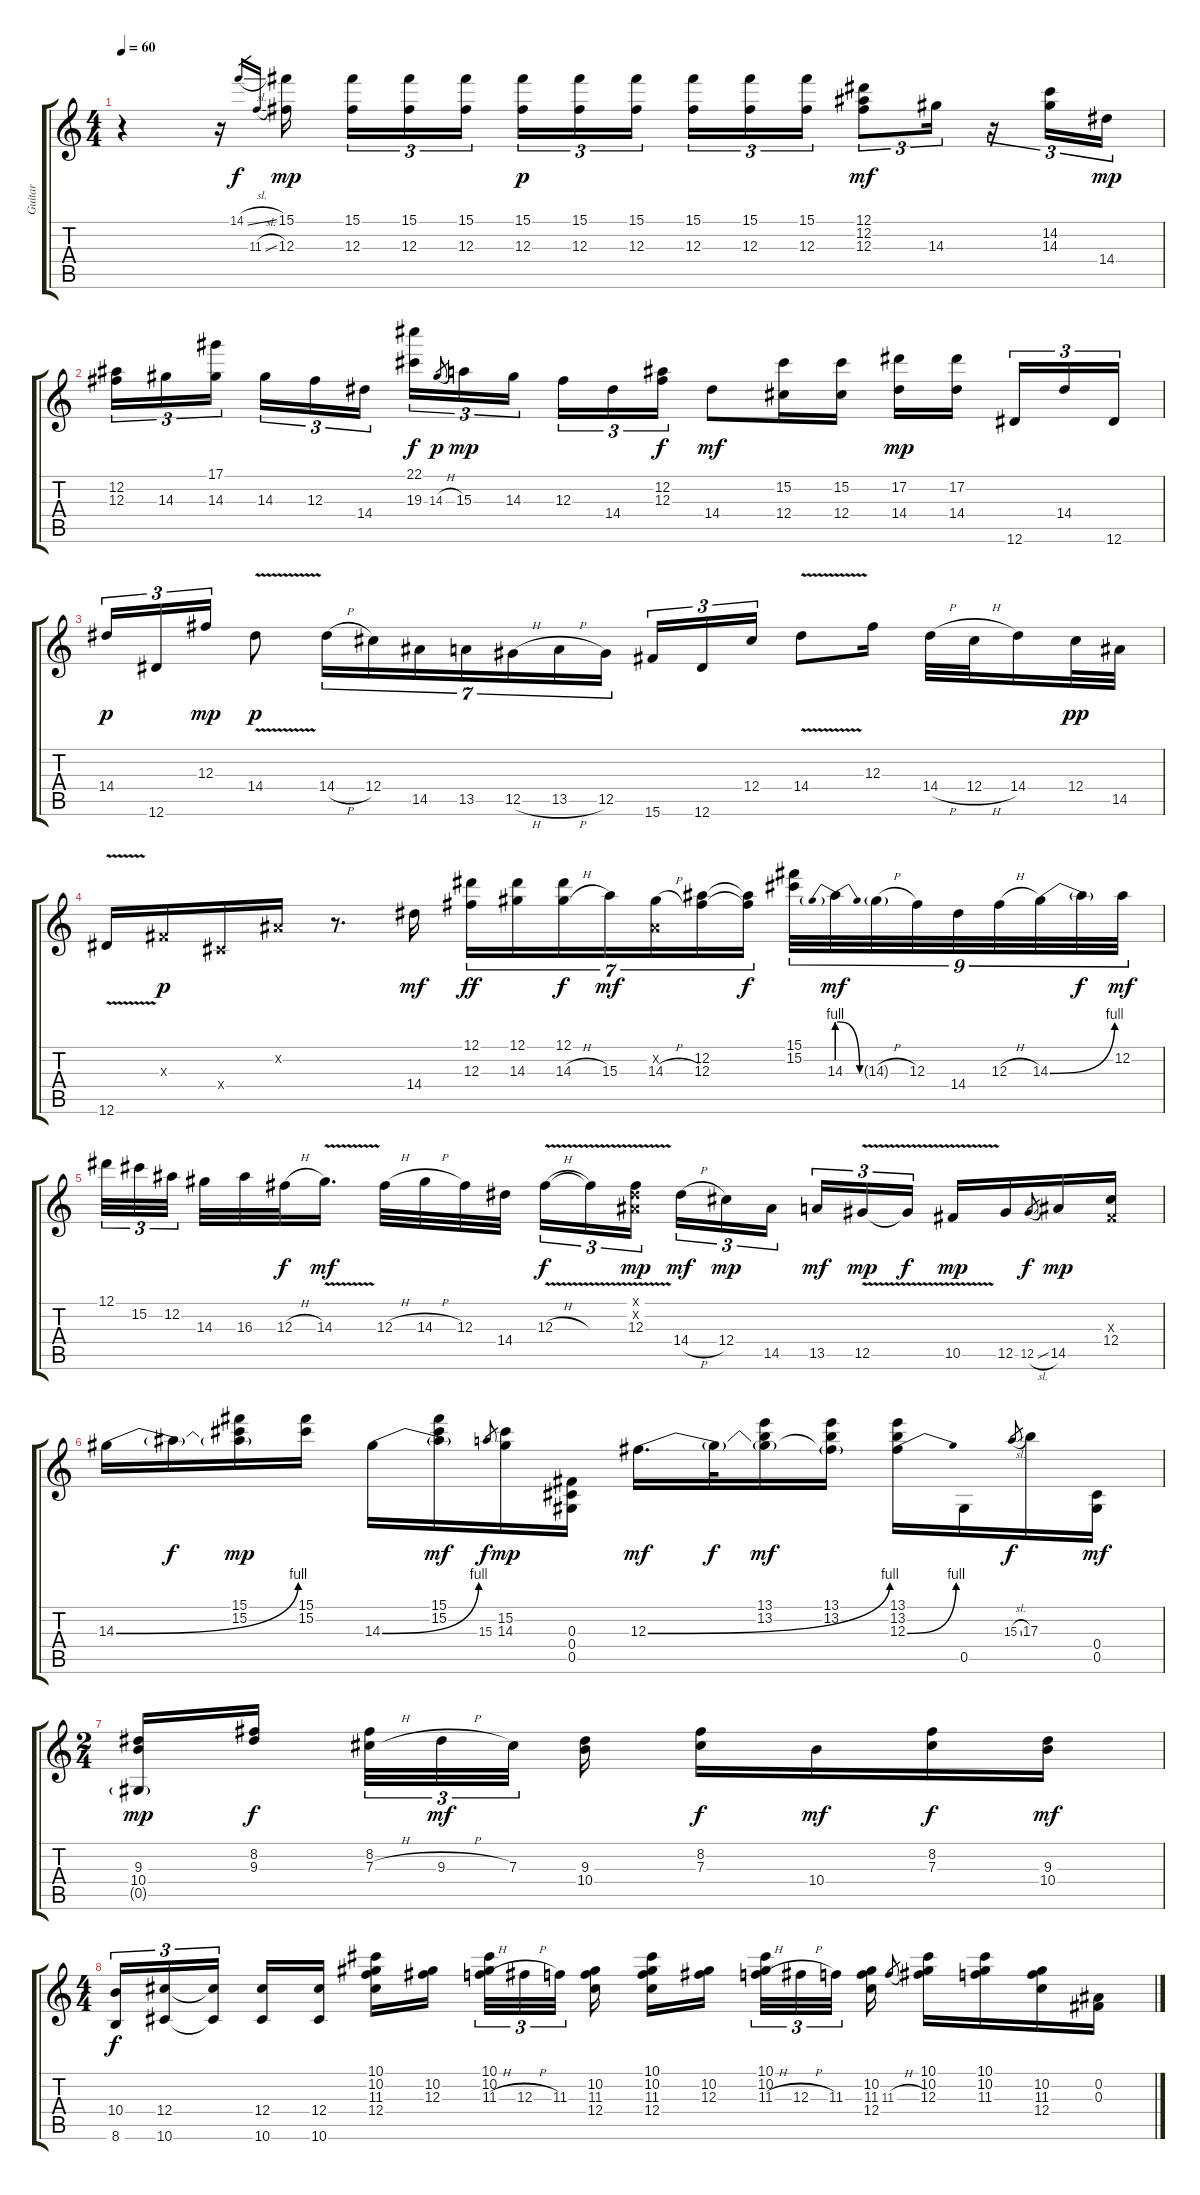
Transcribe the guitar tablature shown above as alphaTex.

\track ("Guitar" "Guitar") {instrument overdrivenguitar}
\staff {score tabs}
\tuning (Eb4 Bb3 Gb3 Db3 Ab2 Eb2) {hide}
\ts (4 4)
\tempo 60
\clef g2
\ks c
r.4{dy p} r.16 14.1{sl}.16{gr dy f} 11.3{sl}.16{gr} (15.1 12.3).16{dy mp beam splitsecondary} (15.1 12.3).16{tu (3 2)} (15.1 12.3).16{tu (3 2)} (15.1 12.3).16{tu (3 2)} (15.1 12.3).16{tu (3 2) dy p} (15.1 12.3).16{tu (3 2)} (15.1 12.3).16{tu (3 2) beam splitsecondary} (15.1 12.3).16{tu (3 2)} (15.1 12.3).16{tu (3 2)} (15.1 12.3).16{tu (3 2)} (12.1 12.2 12.3).8{tu (3 2) dy mf} 14.3.16{tu (3 2)} r.16{tu (3 2)} (14.2 14.3).16{tu (3 2)} 14.4.16{tu (3 2) dy mp} |
(12.2 12.3).16{tu (3 2)} 14.3.16{tu (3 2)} (17.1 14.3).16{tu (3 2) beam splitsecondary} 14.3.16{tu (3 2)} 12.3.16{tu (3 2)} 14.4.16{tu (3 2)} (22.1 19.3).16{tu (3 2) dy f} 14.3{h}.8{gr dy p} 15.3.16{tu (3 2) dy mp} 14.3.16{tu (3 2) beam splitsecondary} 12.3.16{tu (3 2)} 14.4.16{tu (3 2)} (12.2 12.3).16{tu (3 2) dy f} 14.4.8{dy mf} (15.2 12.4).16 (15.2 12.4).16 (17.2 14.4).16{dy mp} (17.2 14.4).16{beam splitsecondary} 12.6.16{tu (3 2)} 14.4.16{tu (3 2)} 12.6.16{tu (3 2)} |
14.4.16{tu (3 2) dy p} 12.6.16{tu (3 2)} 12.3.16{tu (3 2) dy mp} 14.4{v}.8{dy p} 14.4{h}.16{tu (7 4)} 12.4.16{tu (7 4)} 14.5.16{tu (7 4)} 13.5.16{tu (7 4)} 12.5{h}.16{tu (7 4)} 13.5{h}.16{tu (7 4)} 12.5.16{tu (7 4)} 15.6.16{tu (3 2)} 12.6.16{tu (3 2)} 12.4.16{tu (3 2)} 14.4{v}.8 12.3.16 14.4{h}.32 12.4{h}.32 14.4.16 12.4.32{dy pp} 14.5.32 |
12.6{v}.16 0.3{x}.16{dy p} 0.4{x}.16 0.2{x}.16 r.8{d} 14.4.16{dy mf} (12.1 12.3).16{tu (7 4) dy ff} (12.1 14.3).16{tu (7 4)} (12.1 14.3{h}).16{tu (7 4) dy f} 15.3.16{tu (7 4) dy mf} (0.2{x} 14.3{h}).16{tu (7 4)} (12.2 12.3).16{tu (7 4)} (12.2{t} 12.3{t}).16{tu (7 4) dy f} (15.1 15.2).32{tu (9 8)} 14.3{be (prebendrelease 0 4 60 0)}.32{tu (9 8) dy mf} 14.3{h g}.32{tu (9 8)} 12.3.32{tu (9 8)} 14.4.32{tu (9 8)} 12.3{h}.32{tu (9 8)} 14.3{be (bend 0 0 60 4)}.32{tu (9 8)} 14.3{t}.32{tu (9 8) dy f} 12.2.32{tu (9 8) dy mf} |
12.1.32{tu (3 2)} 15.2.32{tu (3 2)} 12.2.32{tu (3 2) beam splitsecondary} 14.3.32 16.3.32 12.3{h}.32{dy f} 14.3{v}.16{d dy mf} 12.3{h}.32 14.3{h}.32 12.3.32 14.4.32{beam splitsecondary} 12.3{v h}.16{tu (3 2) dy f} 12.3{t}.16{tu (3 2)} (0.1{v x} 0.2{v x} 12.3{v}).16{tu (3 2) dy mp} 14.4{h}.16{tu (3 2) dy mf} 12.4.16{tu (3 2) dy mp} 14.5.16{tu (3 2) beam splitsecondary} 13.5.16{tu (3 2) dy mf} 12.5{v}.16{tu (3 2) dy mp} 12.5{t}.16{tu (3 2) dy f} 10.5{v}.16{dy mp} 12.5.16 12.5{sl}.8{gr dy f} 14.5.16{dy mp} (0.3{x} 12.4).16 |
14.3{be (bend 0 0 60 4)}.16{volume 12} 14.3{t}.16{dy f} (15.1 15.2 14.3{t}).16{dy mp} (15.1 15.2).16 14.3{be (bend 0 0 60 4)}.16 (15.1 15.2 14.3{t}).16{dy mf} 15.3.8{gr dy f} (15.2 14.3).16{dy mp} (0.3 0.4 0.5).16 12.3{be (bend 0 0 60 4)}.16{d dy mf} 12.3{t}.32{dy f} (13.1 13.2 12.3{t}).16{dy mf} (13.1 13.2 12.3{t}).16 (13.1 13.2 12.3{be (bend 0 0 60 4)}).16 0.5.16 15.3{sl}.8{gr dy f} 17.3.16 (0.4 0.5).16{dy mf} |
\ts (2 4)
(9.3 10.4 0.5{g}).16{dy mp} (8.2 9.3).16{dy f beam splitsecondary} (8.2 7.3{h}).32{tu (3 2)} 9.3{h}.32{tu (3 2) dy mf} 7.3.32{tu (3 2) beam splitsecondary} (9.3 10.4).16 (8.2 7.3).16{dy f} 10.4.16{dy mf} (8.2 7.3).16{dy f} (9.3 10.4).16{dy mf} |
\ts (4 4)
(10.4 8.6).16{tu (3 2) dy f} (12.4 10.6).16{tu (3 2)} (12.4{t} 10.6{t}).16{tu (3 2) beam splitsecondary} (12.4 10.6).16 (12.4 10.6).16 (10.1 10.2 11.3 12.4).16 (10.2 12.3).16{beam splitsecondary} (10.1 10.2 11.3{h}).32{tu (3 2)} 12.3{h}.32{tu (3 2)} 11.3.32{tu (3 2) beam splitsecondary} (10.2 11.3 12.4).16 (10.1 10.2 11.3 12.4).16 (10.2 12.3).16{beam splitsecondary} (10.1 10.2 11.3{h}).32{tu (3 2)} 12.3{h}.32{tu (3 2)} 11.3.32{tu (3 2) beam splitsecondary} (10.2 11.3 12.4).16 11.3{h}.8{gr} (10.1 10.2 12.3).16 (10.1 10.2 11.3).16 (10.2 11.3 12.4).16 (0.2 0.3).16
